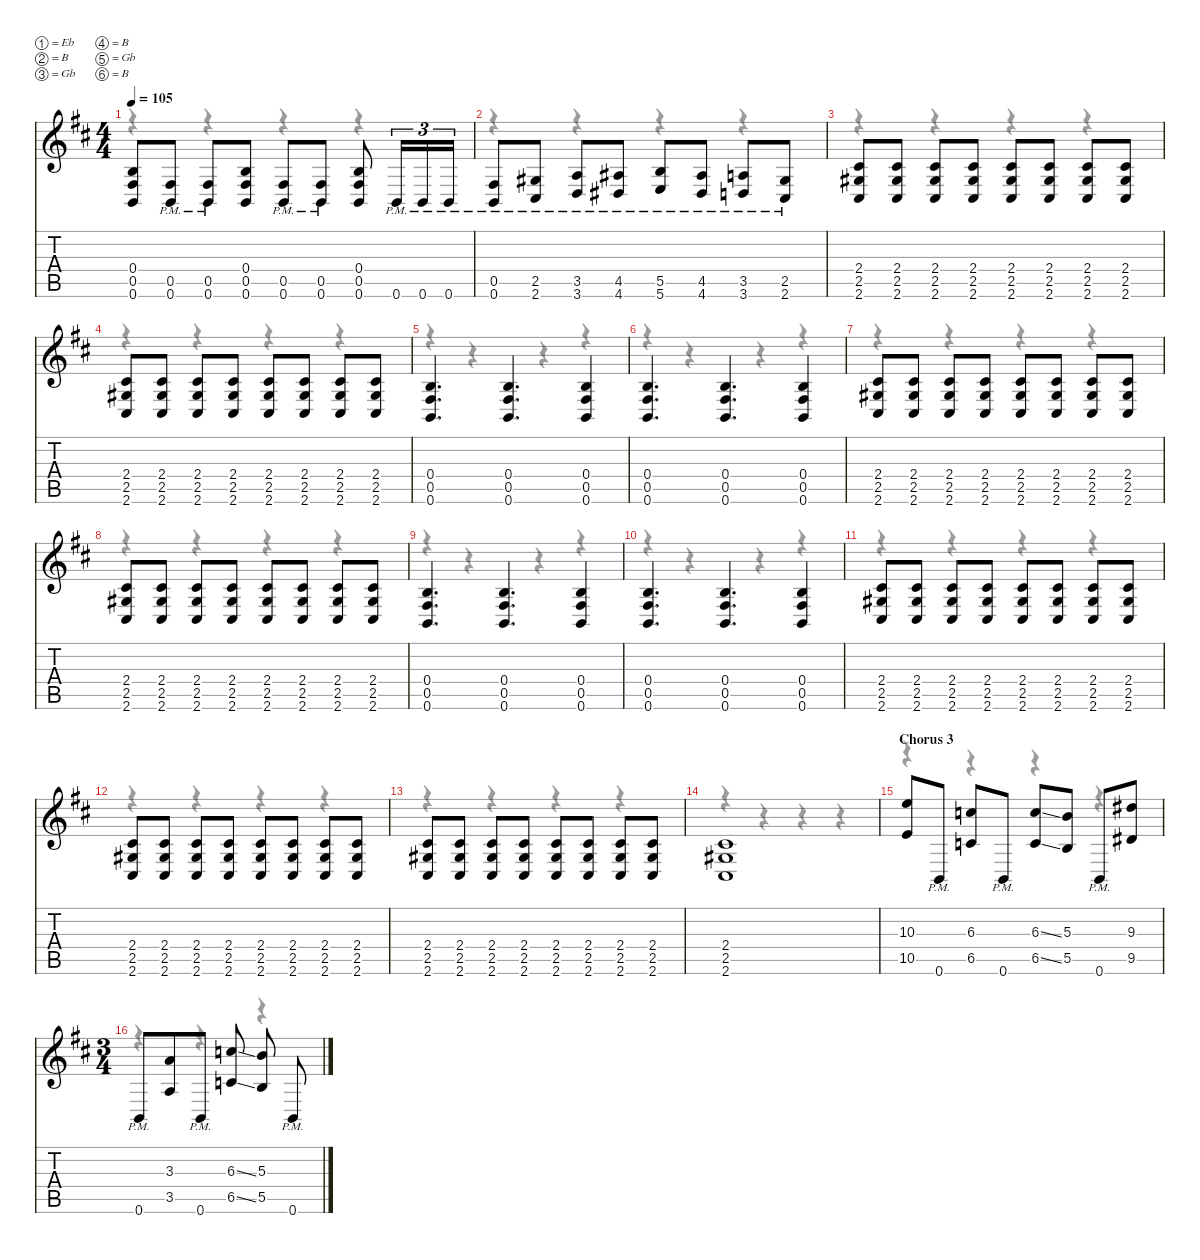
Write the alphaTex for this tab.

\defaultSystemsLayout 4
\hideDynamics
\bracketExtendMode nobrackets
\singleTrackTrackNamePolicy hidden
\multiTrackTrackNamePolicy hidden
\firstSystemTrackNameMode fullname
\firstSystemTrackNameOrientation horizontal
\otherSystemsTrackNameOrientation horizontal
\track ("Rhythm Guitar 2" "dist.guit.") {instrument distortionguitar}
\staff {score tabs}
\tuning (Eb4 B3 Gb3 B2 Gb2 B1)
\voice
\ts (4 4)
\tempo 105
\clef g2
\ks bminor
(0.4{acc forcenatural} 0.5{acc #} 0.6{acc forcenatural}).8{dy f beam Up} (0.5{pm acc #} 0.6{pm acc forcenatural}).8{beam Up} (0.5{pm acc #} 0.6{pm acc forcenatural}).8{beam Up} (0.4{acc forcenatural} 0.5{acc #} 0.6{acc forcenatural}).8{beam Up} (0.5{pm acc #} 0.6{pm acc forcenatural}).8{beam Up} (0.5{pm acc #} 0.6{pm acc forcenatural}).8{beam Up} (0.4{acc forcenatural} 0.5{acc #} 0.6{acc forcenatural}).8{beam Up} 0.6{pm acc forcenatural}.16{tu (3 2) beam Up} 0.6{pm acc forcenatural}.16{tu (3 2) beam Up} 0.6{pm acc forcenatural}.16{tu (3 2) beam Up} |
(0.5{pm acc #} 0.6{pm acc forcenatural}).8{beam Up} (2.5{pm acc #} 2.6{pm acc #}).8{beam Up} (3.5{pm acc forcenatural} 3.6{pm acc forcenatural}).8{beam Up} (4.5{pm acc #} 4.6{pm acc #}).8{beam Up} (5.5{pm acc forcenatural} 5.6{pm acc forcenatural}).8{beam Up} (4.5{pm acc #} 4.6{pm acc #}).8{beam Up} (3.5{pm acc forcenatural} 3.6{pm acc forcenatural}).8{beam Up} (2.5{pm acc #} 2.6{pm acc #}).8{beam Up} |
(2.4{acc #} 2.5{acc #} 2.6{acc #}).8{beam Up} (2.4{acc #} 2.5{acc #} 2.6{acc #}).8{beam Up} (2.4{acc #} 2.5{acc #} 2.6{acc #}).8{beam Up} (2.4{acc #} 2.5{acc #} 2.6{acc #}).8{beam Up} (2.4{acc #} 2.5{acc #} 2.6{acc #}).8{beam Up} (2.4{acc #} 2.5{acc #} 2.6{acc #}).8{beam Up} (2.4{acc #} 2.5{acc #} 2.6{acc #}).8{beam Up} (2.4{acc #} 2.5{acc #} 2.6{acc #}).8{beam Up} |
(2.4{acc #} 2.5{acc #} 2.6{acc #}).8{beam Up} (2.4{acc #} 2.5{acc #} 2.6{acc #}).8{beam Up} (2.4{acc #} 2.5{acc #} 2.6{acc #}).8{beam Up} (2.4{acc #} 2.5{acc #} 2.6{acc #}).8{beam Up} (2.4{acc #} 2.5{acc #} 2.6{acc #}).8{beam Up} (2.4{acc #} 2.5{acc #} 2.6{acc #}).8{beam Up} (2.4{acc #} 2.5{acc #} 2.6{acc #}).8{beam Up} (2.4{acc #} 2.5{acc #} 2.6{acc #}).8{beam Up} |
(0.4{acc forcenatural} 0.5{acc #} 0.6{acc forcenatural}).4{d beam Up} (0.4{acc forcenatural} 0.5{acc #} 0.6{acc forcenatural}).4{d beam Up} (0.4{acc forcenatural} 0.5{acc #} 0.6{acc forcenatural}).4{beam Up} |
(0.4{acc forcenatural} 0.5{acc #} 0.6{acc forcenatural}).4{d beam Up} (0.4{acc forcenatural} 0.5{acc #} 0.6{acc forcenatural}).4{d beam Up} (0.4{acc forcenatural} 0.5{acc #} 0.6{acc forcenatural}).4{beam Up} |
(2.4{acc #} 2.5{acc #} 2.6{acc #}).8{beam Up} (2.4{acc #} 2.5{acc #} 2.6{acc #}).8{beam Up} (2.4{acc #} 2.5{acc #} 2.6{acc #}).8{beam Up} (2.4{acc #} 2.5{acc #} 2.6{acc #}).8{beam Up} (2.4{acc #} 2.5{acc #} 2.6{acc #}).8{beam Up} (2.4{acc #} 2.5{acc #} 2.6{acc #}).8{beam Up} (2.4{acc #} 2.5{acc #} 2.6{acc #}).8{beam Up} (2.4{acc #} 2.5{acc #} 2.6{acc #}).8{beam Up} |
(2.4{acc #} 2.5{acc #} 2.6{acc #}).8{beam Up} (2.4{acc #} 2.5{acc #} 2.6{acc #}).8{beam Up} (2.4{acc #} 2.5{acc #} 2.6{acc #}).8{beam Up} (2.4{acc #} 2.5{acc #} 2.6{acc #}).8{beam Up} (2.4{acc #} 2.5{acc #} 2.6{acc #}).8{beam Up} (2.4{acc #} 2.5{acc #} 2.6{acc #}).8{beam Up} (2.4{acc #} 2.5{acc #} 2.6{acc #}).8{beam Up} (2.4{acc #} 2.5{acc #} 2.6{acc #}).8{beam Up} |
(0.4{acc forcenatural} 0.5{acc #} 0.6{acc forcenatural}).4{d beam Up} (0.4{acc forcenatural} 0.5{acc #} 0.6{acc forcenatural}).4{d beam Up} (0.4{acc forcenatural} 0.5{acc #} 0.6{acc forcenatural}).4{beam Up} |
(0.4{acc forcenatural} 0.5{acc #} 0.6{acc forcenatural}).4{d beam Up} (0.4{acc forcenatural} 0.5{acc #} 0.6{acc forcenatural}).4{d beam Up} (0.4{acc forcenatural} 0.5{acc #} 0.6{acc forcenatural}).4{beam Up} |
(2.4{acc #} 2.5{acc #} 2.6{acc #}).8{beam Up} (2.4{acc #} 2.5{acc #} 2.6{acc #}).8{beam Up} (2.4{acc #} 2.5{acc #} 2.6{acc #}).8{beam Up} (2.4{acc #} 2.5{acc #} 2.6{acc #}).8{beam Up} (2.4{acc #} 2.5{acc #} 2.6{acc #}).8{beam Up} (2.4{acc #} 2.5{acc #} 2.6{acc #}).8{beam Up} (2.4{acc #} 2.5{acc #} 2.6{acc #}).8{beam Up} (2.4{acc #} 2.5{acc #} 2.6{acc #}).8{beam Up} |
(2.4{acc #} 2.5{acc #} 2.6{acc #}).8{beam Up} (2.4{acc #} 2.5{acc #} 2.6{acc #}).8{beam Up} (2.4{acc #} 2.5{acc #} 2.6{acc #}).8{beam Up} (2.4{acc #} 2.5{acc #} 2.6{acc #}).8{beam Up} (2.4{acc #} 2.5{acc #} 2.6{acc #}).8{beam Up} (2.4{acc #} 2.5{acc #} 2.6{acc #}).8{beam Up} (2.4{acc #} 2.5{acc #} 2.6{acc #}).8{beam Up} (2.4{acc #} 2.5{acc #} 2.6{acc #}).8{beam Up} |
(2.4{acc #} 2.5{acc #} 2.6{acc #}).8{beam Up} (2.4{acc #} 2.5{acc #} 2.6{acc #}).8{beam Up} (2.4{acc #} 2.5{acc #} 2.6{acc #}).8{beam Up} (2.4{acc #} 2.5{acc #} 2.6{acc #}).8{beam Up} (2.4{acc #} 2.5{acc #} 2.6{acc #}).8{beam Up} (2.4{acc #} 2.5{acc #} 2.6{acc #}).8{beam Up} (2.4{acc #} 2.5{acc #} 2.6{acc #}).8{beam Up} (2.4{acc #} 2.5{acc #} 2.6{acc #}).8{beam Up} |
(2.4{acc #} 2.5{acc #} 2.6{acc #}).1{beam Up} |
\section ("" "Chorus 3")
(10.3{acc forcenatural} 10.5{acc forcenatural}).8{beam Up} 0.6{pm acc forcenatural}.8{beam Up} (6.3{acc forcenatural} 6.5{acc forcenatural}).8{beam Up} 0.6{pm acc forcenatural}.8{beam Up} (6.3{ss acc forcenatural} 6.5{ss acc forcenatural}).8{beam Up} (5.3{acc forcenatural} 5.5{acc forcenatural}).8{beam Up} 0.6{pm acc forcenatural}.8{beam Up} (9.3{acc #} 9.5{acc #}).8{beam Up} |
\ts (3 4)
\beaming (8 3 1 1 1)
0.6{pm acc forcenatural}.8{beam Up} (3.3{acc forcenatural} 3.5{acc forcenatural}).8{beam Up} 0.6{pm acc forcenatural}.8{beam Up} (6.3{ss acc forcenatural} 6.5{ss acc forcenatural}).8{beam Up} (5.3{acc forcenatural} 5.5{acc forcenatural}).8{beam Up} 0.6{pm acc forcenatural}.8{beam Up}
\voice
\clef g2
\ottava regular
\simile none
\ks bminor
r.4{dy mf beam Down} r.4{beam Down} r.4{beam Down} r.4{beam Down} |
r.4{beam Down} r.4{beam Down} r.4{beam Down} r.4{beam Down} |
r.4{beam Down} r.4{beam Down} r.4{beam Down} r.4{beam Down} |
r.4{beam Down} r.4{beam Down} r.4{beam Down} r.4{beam Down} |
r.4{beam Down} r.4{beam Down} r.4{beam Down} r.4{beam Down} |
r.4{beam Down} r.4{beam Down} r.4{beam Down} r.4{beam Down} |
r.4{beam Down} r.4{beam Down} r.4{beam Down} r.4{beam Down} |
r.4{beam Down} r.4{beam Down} r.4{beam Down} r.4{beam Down} |
r.4{beam Down} r.4{beam Down} r.4{beam Down} r.4{beam Down} |
r.4{beam Down} r.4{beam Down} r.4{beam Down} r.4{beam Down} |
r.4{beam Down} r.4{beam Down} r.4{beam Down} r.4{beam Down} |
r.4{beam Down} r.4{beam Down} r.4{beam Down} r.4{beam Down} |
r.4{beam Down} r.4{beam Down} r.4{beam Down} r.4{beam Down} |
r.4{beam Down} r.4{beam Down} r.4{beam Down} r.4{beam Down} |
r.4{beam Down} r.4{beam Down} r.4{beam Down} r.4{beam Down} |
r.4{beam Down} r.4{beam Down} r.4{beam Down}
